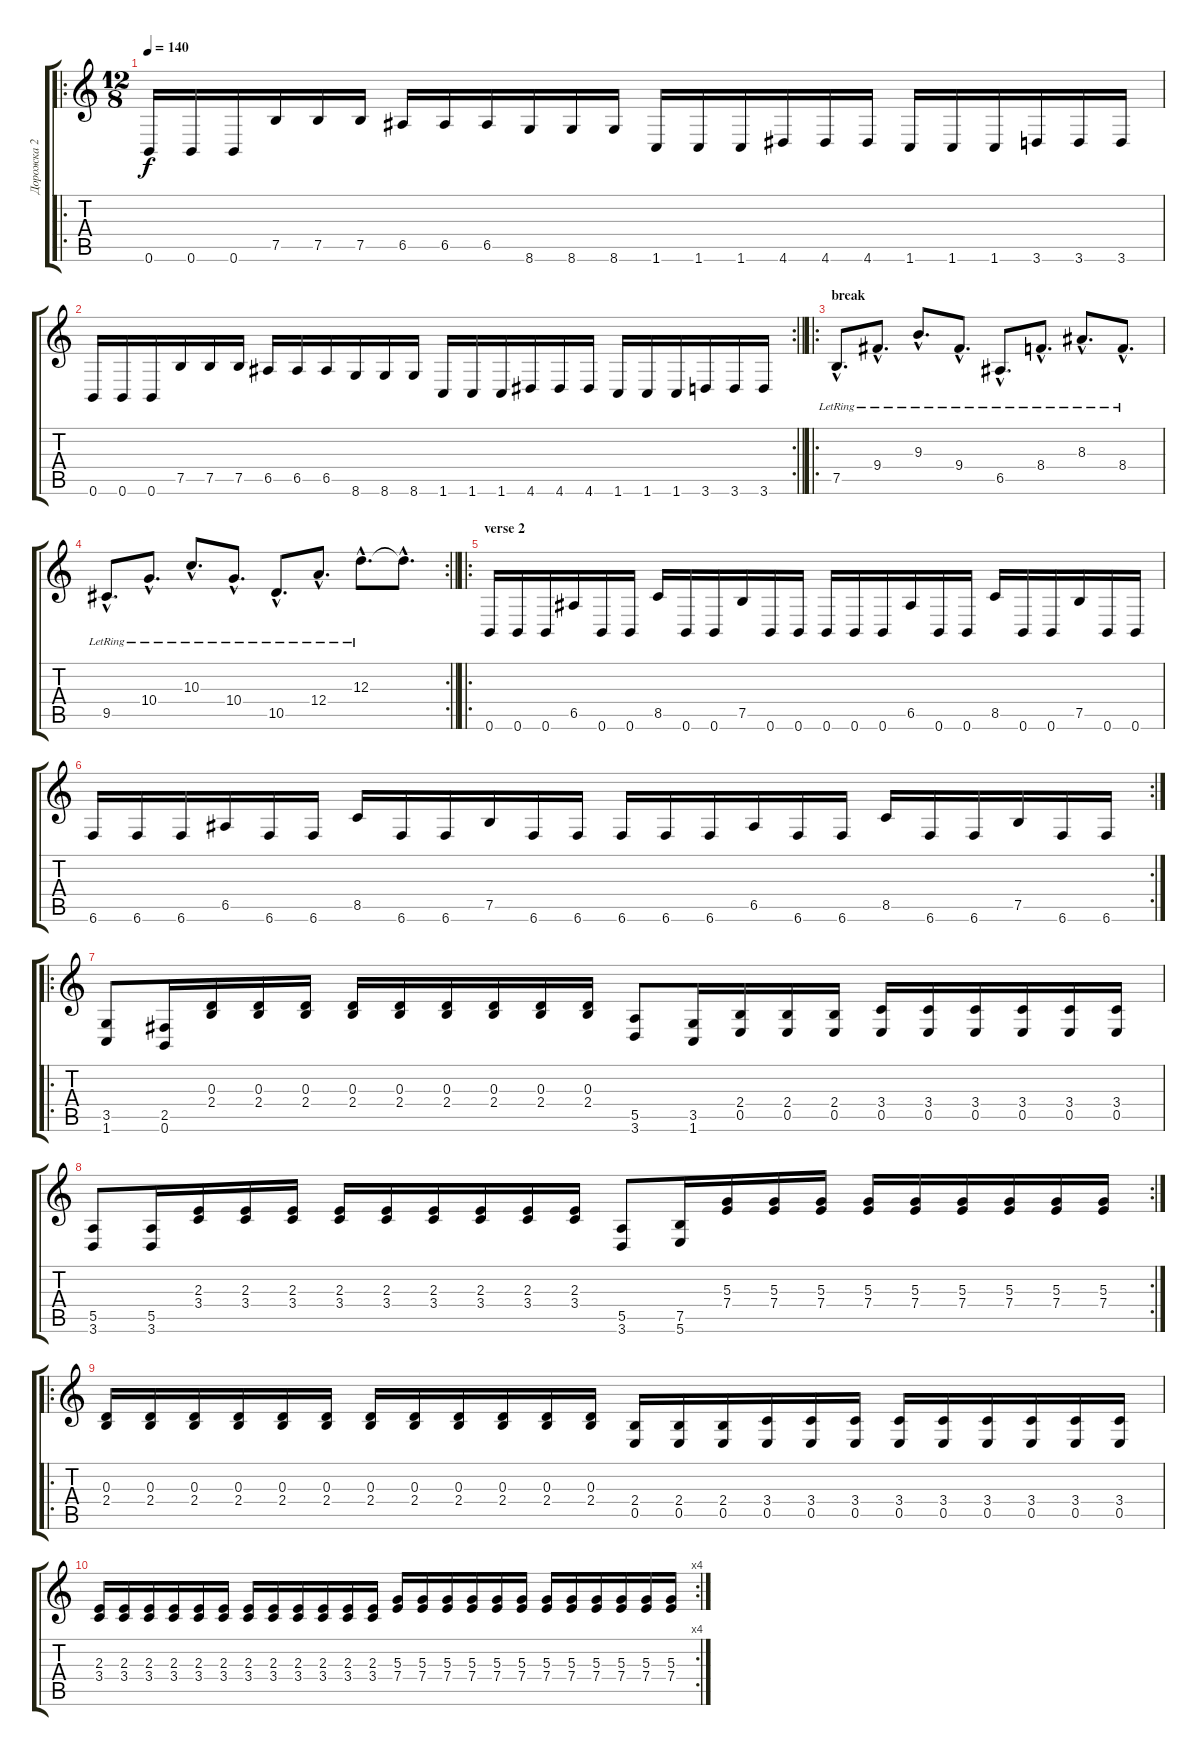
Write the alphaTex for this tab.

\track ("Дорожка 2" "Дорожка 2") {instrument distortionguitar}
\staff {score tabs}
\tuning (B3 Gb3 D3 A2 E2 B1) {hide}
\ro
\ts (12 8)
\tempo 140
\clef g2
\ks c
0.6.16{dy f} 0.6.16 0.6.16 7.5.16 7.5.16 7.5.16 6.5.16 6.5.16 6.5.16 8.6.16 8.6.16 8.6.16 1.6.16 1.6.16 1.6.16 4.6.16 4.6.16 4.6.16 1.6.16 1.6.16 1.6.16 3.6.16 3.6.16 3.6.16 |
\rc 2
\barLineRight lightlight
0.6.16 0.6.16 0.6.16 7.5.16 7.5.16 7.5.16 6.5.16 6.5.16 6.5.16 8.6.16 8.6.16 8.6.16 1.6.16 1.6.16 1.6.16 4.6.16 4.6.16 4.6.16 1.6.16 1.6.16 1.6.16 3.6.16 3.6.16 3.6.16 |
\ro
\section ("" "break")
7.5{hac lr}.8{d} 9.4{hac lr}.8{d} 9.3{hac lr}.8{d} 9.4{hac lr}.8{d} 6.5{hac lr}.8{d} 8.4{hac lr}.8{d} 8.3{hac lr}.8{d} 8.4{hac lr}.8{d} |
\rc 2
\barLineRight lightlight
9.5{hac lr}.8{d} 10.4{hac lr}.8{d} 10.3{hac lr}.8{d} 10.4{hac lr}.8{d} 10.5{hac lr}.8{d} 12.4{hac lr}.8{d} 12.3{hac lr}.8{d} 12.3{hac t}.8{d} |
\ro
\section ("" "verse 2")
0.6.16 0.6.16 0.6.16 6.5.16 0.6.16 0.6.16 8.5.16 0.6.16 0.6.16 7.5.16 0.6.16 0.6.16 0.6.16 0.6.16 0.6.16 6.5.16 0.6.16 0.6.16 8.5.16 0.6.16 0.6.16 7.5.16 0.6.16 0.6.16 |
\rc 2
6.6.16 6.6.16 6.6.16 6.5.16 6.6.16 6.6.16 8.5.16 6.6.16 6.6.16 7.5.16 6.6.16 6.6.16 6.6.16 6.6.16 6.6.16 6.5.16 6.6.16 6.6.16 8.5.16 6.6.16 6.6.16 7.5.16 6.6.16 6.6.16 |
\ro
(3.5 1.6).8 (2.5 0.6).16 (0.3 2.4).16 (0.3 2.4).16 (0.3 2.4).16 (0.3 2.4).16 (0.3 2.4).16 (0.3 2.4).16 (0.3 2.4).16 (0.3 2.4).16 (0.3 2.4).16 (5.5 3.6).8 (3.5 1.6).16 (2.4 0.5).16 (2.4 0.5).16 (2.4 0.5).16 (3.4 0.5).16 (3.4 0.5).16 (3.4 0.5).16 (3.4 0.5).16 (3.4 0.5).16 (3.4 0.5).16 |
\rc 2
(5.5 3.6).8 (5.5 3.6).16 (2.3 3.4).16 (2.3 3.4).16 (2.3 3.4).16 (2.3 3.4).16 (2.3 3.4).16 (2.3 3.4).16 (2.3 3.4).16 (2.3 3.4).16 (2.3 3.4).16 (5.5 3.6).8 (7.5 5.6).16 (5.3 7.4).16 (5.3 7.4).16 (5.3 7.4).16 (5.3 7.4).16 (5.3 7.4).16 (5.3 7.4).16 (5.3 7.4).16 (5.3 7.4).16 (5.3 7.4).16 |
\ro
(0.3 2.4).16 (0.3 2.4).16 (0.3 2.4).16 (0.3 2.4).16 (0.3 2.4).16 (0.3 2.4).16 (0.3 2.4).16 (0.3 2.4).16 (0.3 2.4).16 (0.3 2.4).16 (0.3 2.4).16 (0.3 2.4).16 (2.4 0.5).16 (2.4 0.5).16 (2.4 0.5).16 (3.4 0.5).16 (3.4 0.5).16 (3.4 0.5).16 (3.4 0.5).16 (3.4 0.5).16 (3.4 0.5).16 (3.4 0.5).16 (3.4 0.5).16 (3.4 0.5).16 |
\rc 4
(2.3 3.4).16 (2.3 3.4).16 (2.3 3.4).16 (2.3 3.4).16 (2.3 3.4).16 (2.3 3.4).16 (2.3 3.4).16 (2.3 3.4).16 (2.3 3.4).16 (2.3 3.4).16 (2.3 3.4).16 (2.3 3.4).16 (5.3 7.4).16 (5.3 7.4).16 (5.3 7.4).16 (5.3 7.4).16 (5.3 7.4).16 (5.3 7.4).16 (5.3 7.4).16 (5.3 7.4).16 (5.3 7.4).16 (5.3 7.4).16 (5.3 7.4).16 (5.3 7.4).16
